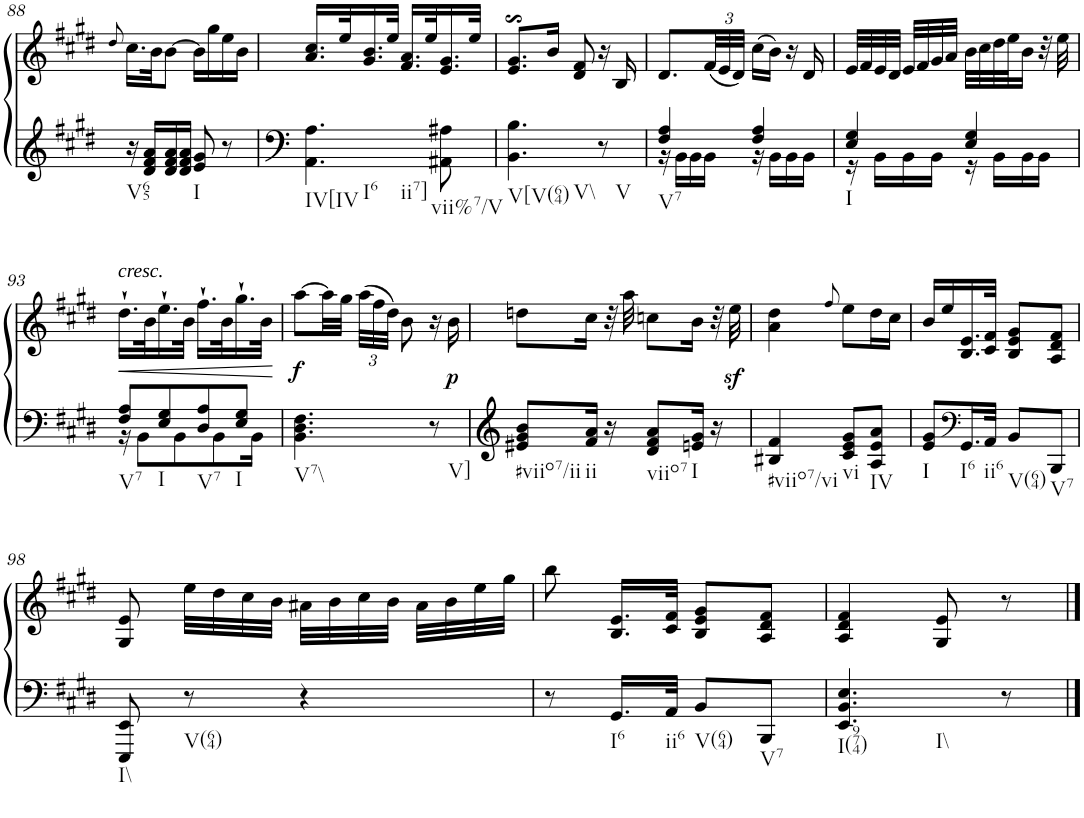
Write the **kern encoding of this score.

**kern	**kern	**dynam
*part1	*part1	*part1
*staff2	*staff1	*staff1/2
*I"Piano	*	*
*I'Pno.	*	*
!!LO:PB:g=z
*clefF4	*clefG2	*
*k[f#c#g#d#]	*k[f#c#g#d#]	*
*E:	*E:	*
*M2/4	*M2/4	*
=88	=88	=88
.	8qdd#/	.
!LO:TX:b:t=V65	!	!
16r	16.cc#\LL	.
16d#/ 16f#/ 16a/LL	.	.
.	32b\JK	.
16d#/ 16f#/ 16a/	[>8b\J	.
16d#/ 16f#/ 16a/JJ	.	.
!LO:TX:b:t=I	!	!
8e/ 8g#/	16b\LL]	.
.	16gg#\	.
8r	16ee\	.
.	16b\JJ	.
=89	=89	=89
!LO:TX:b:t=IV[IV	!	!
!LO:TX:b:t=I6	!	!
!LO:TX:b:t=ii7]	!	!
4.AA\ 4.A\	16.a/ 16.cc#/LL	.
.	32ee/K	.
.	16.g#/ 16.b/	.
.	32ee/JJk	.
.	16.f#/ 16.a/LL	.
.	32ee/K	.
!LO:TX:b:t=vii%7/V	!	!
8AA#X\ 8A#X\	16.e/ 16.g#/	.
.	32ee/JJk	.
=90	=90	=90
!LO:TX:b:t=V[V(64)	!	!
!LO:TX:b:t=V\\	!	!
4.BB\ 4.B\	8.e/s$SS 8.g#/s$SSL	.
.	16b/Jk	.
.	8d#/ 8f#/	.
!LO:TX:b:t=V	!	!
8r	16r	.
.	16B/	.
=91	=91	=91
*^	*	*
!LO:TX:b:t=V7	!	!	!
4F#/ 4A/	16r	8.d#/L	.
.	16BB\LL	.	.
.	16BB\	.	.
*	*	*Xbrackettup	*
.	16BB\JJ	(48f#/LL	.
.	.	48e/	.
.	.	48d#/JJJ)	.
4F#/ 4A/	16r	(16cc#\LL	.
.	16BB\LL	16b\JJ)	.
.	16BB\	16r	.
.	16BB\JJ	16d#/	.
=92	=92	=92	=92
!LO:TX:b:t=I	!	!	!
4E/ 4G#/	16r	32e/LLL	.
.	.	32f#/	.
.	16BB\LL	32e/	.
.	.	32d#/JJJ	.
.	16BB\	32e/LLL	.
.	.	32f#/	.
.	16BB\JJ	32g#/	.
.	.	32a/JJJ	.
4E/ 4G#/	16r	32b\LLL	.
.	.	32cc#\	.
.	16BB\LL	32dd#\	.
.	.	32ee\J	.
.	16BB\	16b\JJ	.
.	16BB\JJ	32r	.
.	.	32ee\	.
!!LO:LB:g=z
=93	=93	=93	=93
!	!	!LO:TX:a:i:t=cresc.	!
!LO:TX:b:t=V7	!	!	!
!	!	!	!LO:HP:b
8F#/ 8A/L	16r	16.dd#`\LL	<
.	8BB\L	.	.
.	.	32b\K	.
!LO:TX:b:t=I	!	!	!
8E/ 8G#/	.	16.ee`\	.
.	8BB\	.	.
.	.	32b\JJk	.
!LO:TX:b:t=V7	!	!	!
8D#/ 8A/	.	16.ff#`\LL	.
.	8BB\	.	.
.	.	32b\K	.
!LO:TX:b:t=I	!	!	!
8E/ 8G#/J	.	16.gg#`\	.
.	16BB\Jk	.	.
.	.	32b\JJk	.
*v	*v	*	*
.	.	[
=94	=94	=94
!LO:TX:b:t=V7\\	!	!
!	!	!LO:DY:b
4.BB\ 4.D#\ 4.F#\	[>8aa\L	f
.	32aa\LL]	.
.	32gg#\JJJ	.
.	(48aa\LLL	.
.	48ff#\	.
.	48dd#\JJJ)	.
.	8b\	.
!LO:TX:b:t=V]	!	!
8r	16r	.
!	!	!LO:DY:b
.	16b\	p
=95	=95	=95
!LO:TX:b:t=#viio7/ii	!	!
8e#X/ 8g#/ 8b/L	8ddn\L	.
!LO:TX:b:t=ii	!	!
16f#/ 16a/Jk	16cc#\Jk	.
16r	32r	.
.	32aa\	.
!LO:TX:b:t=viio7	!	!
8d#/ 8f#/ 8a/L	8ccn\L	.
!LO:TX:b:t=I	!	!
16en/ 16g#/Jk	16b\Jk	.
16r	32r	.
.	32eez<\	.
=96	=96	=96
!LO:TX:b:t=#viio7/vi	!	!
4B#X/ 4f#/	4a\ 4dd#\	.
.	8qff#/	.
!LO:TX:b:t=vi	!	!
8c#/ 8e/ 8g#/L	8ee\L	.
!LO:TX:b:t=IV	!	!
8A/ 8e/ 8a/J	16dd#\L	.
.	16cc#\JJ	.
=97	=97	=97
!LO:TX:b:t=I	!	!
8e/ 8g#/L	16b/LL	.
.	16ee/	.
*clefF4	*	*
!LO:TX:b:t=I6	!	!
16.GG#/L	16.B/ 16.e/	.
!LO:TX:b:t=ii6	!	!
32AA/JJk	32c#/ 32f#/JJk	.
!LO:TX:b:t=V(64)	!	!
8BB/L	8B/ 8e/ 8g#/L	.
!LO:TX:b:t=V7	!	!
8BBB/J	8A/ 8d#/ 8f#/J	.
!!LO:LB:g=z
=98	=98	=98
!LO:TX:b:t=I\\	!	!
8EEE/ 8EE/	8G#/ 8e/	.
!LO:TX:b:t=V(64)	!	!
8r	32ee\LLL	.
.	32dd#\	.
.	32cc#\	.
.	32b\JJJ	.
4r	32a#X\LLL	.
.	32b\	.
.	32cc#\	.
.	32b\JJJ	.
.	32a#\LLL	.
.	32b\	.
.	32ee\	.
.	32gg#\JJJ	.
=99	=99	=99
8r	8bb\	.
!LO:TX:b:t=I6	!	!
16.GG#/LL	16.B/ 16.e/LL	.
!LO:TX:b:t=ii6	!	!
32AA/JJk	32c#/ 32f#/JJk	.
!LO:TX:b:t=V(64)	!	!
8BB/L	8B/ 8e/ 8g#/L	.
!LO:TX:b:t=V7	!	!
8BBB/J	8A/ 8d#/ 8f#/J	.
=100	=100	=100
!LO:TX:b:t=I(974)	!	!
!LO:TX:b:t=I\\	!	!
4.EE/ 4.BB/ 4.E/	4A/ 4d#/ 4f#/	.
.	8G#/ 8e/	.
8r	8r	.
==	==	==
*-	*-	*-
